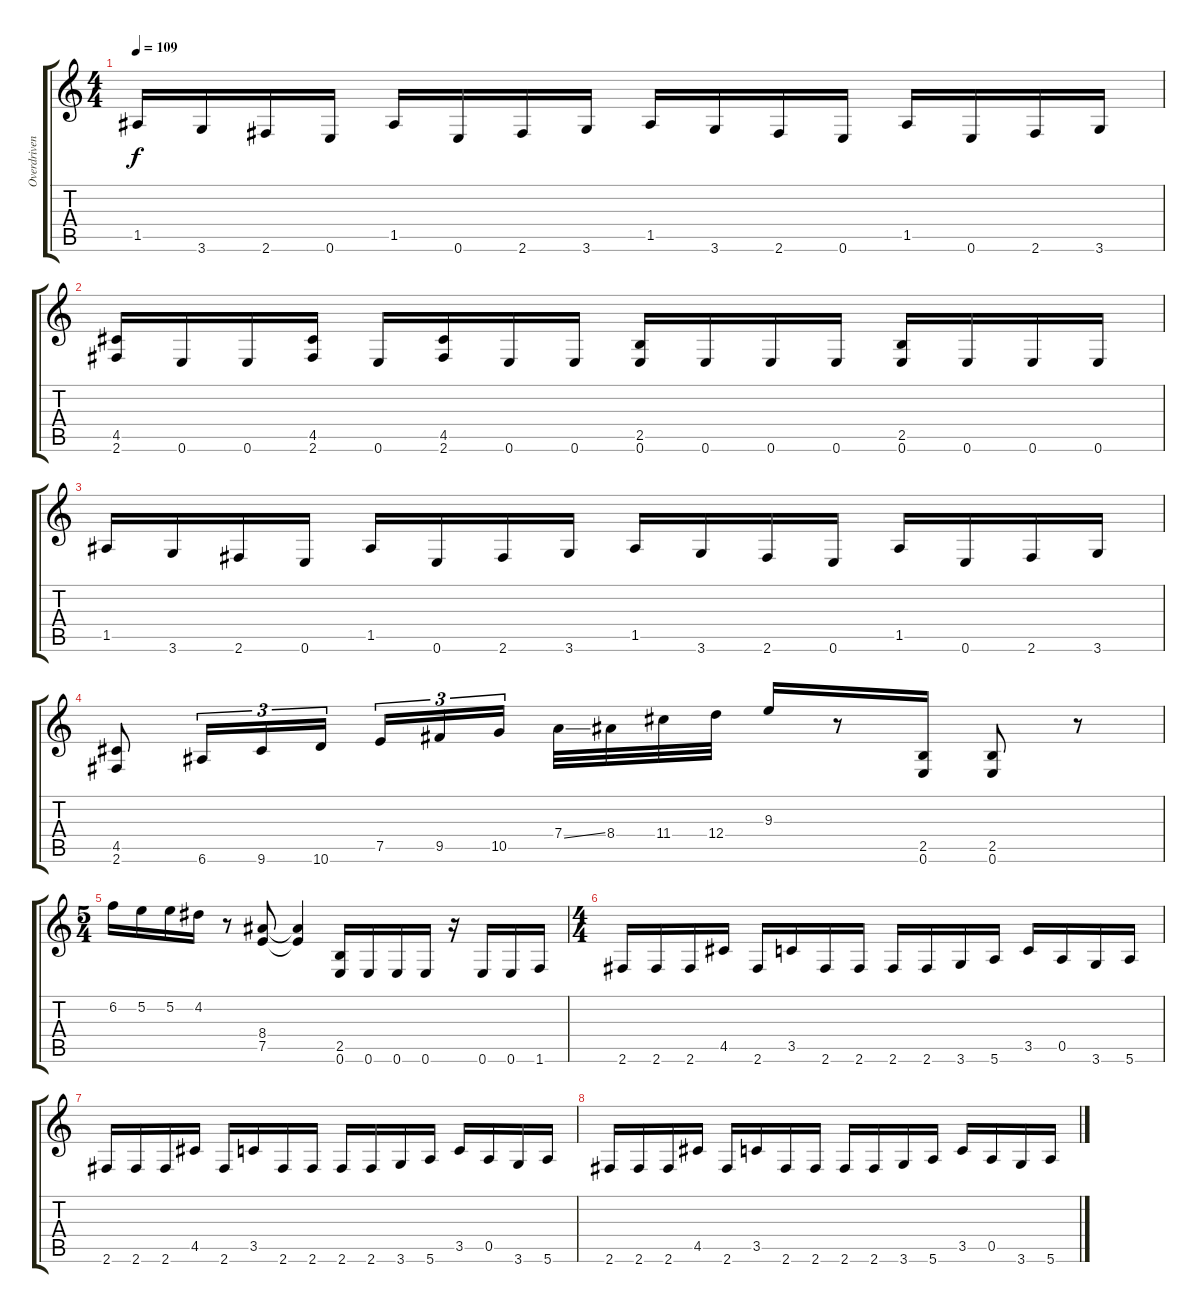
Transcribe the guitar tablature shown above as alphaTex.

\track ("Overdriven Guitar 2" "Overdriven") {instrument overdrivenguitar}
\staff {score tabs}
\tuning (E4 B3 G3 D3 A2 E2) {hide}
\ts (4 4)
\tempo 109
\clef g2
\ks c
1.5.16{dy f instrument overdrivenguitar} 3.6.16 2.6.16 0.6.16 1.5.16 0.6.16 2.6.16 3.6.16 1.5.16 3.6.16 2.6.16 0.6.16 1.5.16 0.6.16 2.6.16 3.6.16 |
(4.5 2.6).16 0.6.16 0.6.16 (4.5 2.6).16 0.6.16 (4.5 2.6).16 0.6.16 0.6.16 (2.5 0.6).16 0.6.16 0.6.16 0.6.16 (2.5 0.6).16 0.6.16 0.6.16 0.6.16 |
1.5.16 3.6.16 2.6.16 0.6.16 1.5.16 0.6.16 2.6.16 3.6.16 1.5.16 3.6.16 2.6.16 0.6.16 1.5.16 0.6.16 2.6.16 3.6.16 |
(4.5 2.6).8 6.6.16{tu (3 2)} 9.6.16{tu (3 2)} 10.6.16{tu (3 2)} 7.5.16{tu (3 2)} 9.5.16{tu (3 2)} 10.5.16{tu (3 2)} 7.4{ss}.32 8.4.32 11.4.32 12.4.32 9.3.16 r.8 (2.5 0.6).16 (2.5 0.6).8 r.8 |
\ts (5 4)
6.2.16 5.2.16 5.2.16 4.2.16 r.8 (8.4 7.5).8 (8.4{t} 7.5{t}).4 (2.5 0.6).16 0.6.16 0.6.16 0.6.16 r.16 0.6.16 0.6.16 1.6.16 |
\ts (4 4)
2.6.16 2.6.16 2.6.16 4.5.16 2.6.16 3.5.16 2.6.16 2.6.16 2.6.16 2.6.16 3.6.16 5.6.16 3.5.16 0.5.16 3.6.16 5.6.16 |
2.6.16 2.6.16 2.6.16 4.5.16 2.6.16 3.5.16 2.6.16 2.6.16 2.6.16 2.6.16 3.6.16 5.6.16 3.5.16 0.5.16 3.6.16 5.6.16 |
2.6.16 2.6.16 2.6.16 4.5.16 2.6.16 3.5.16 2.6.16 2.6.16 2.6.16 2.6.16 3.6.16 5.6.16 3.5.16 0.5.16 3.6.16 5.6.16
